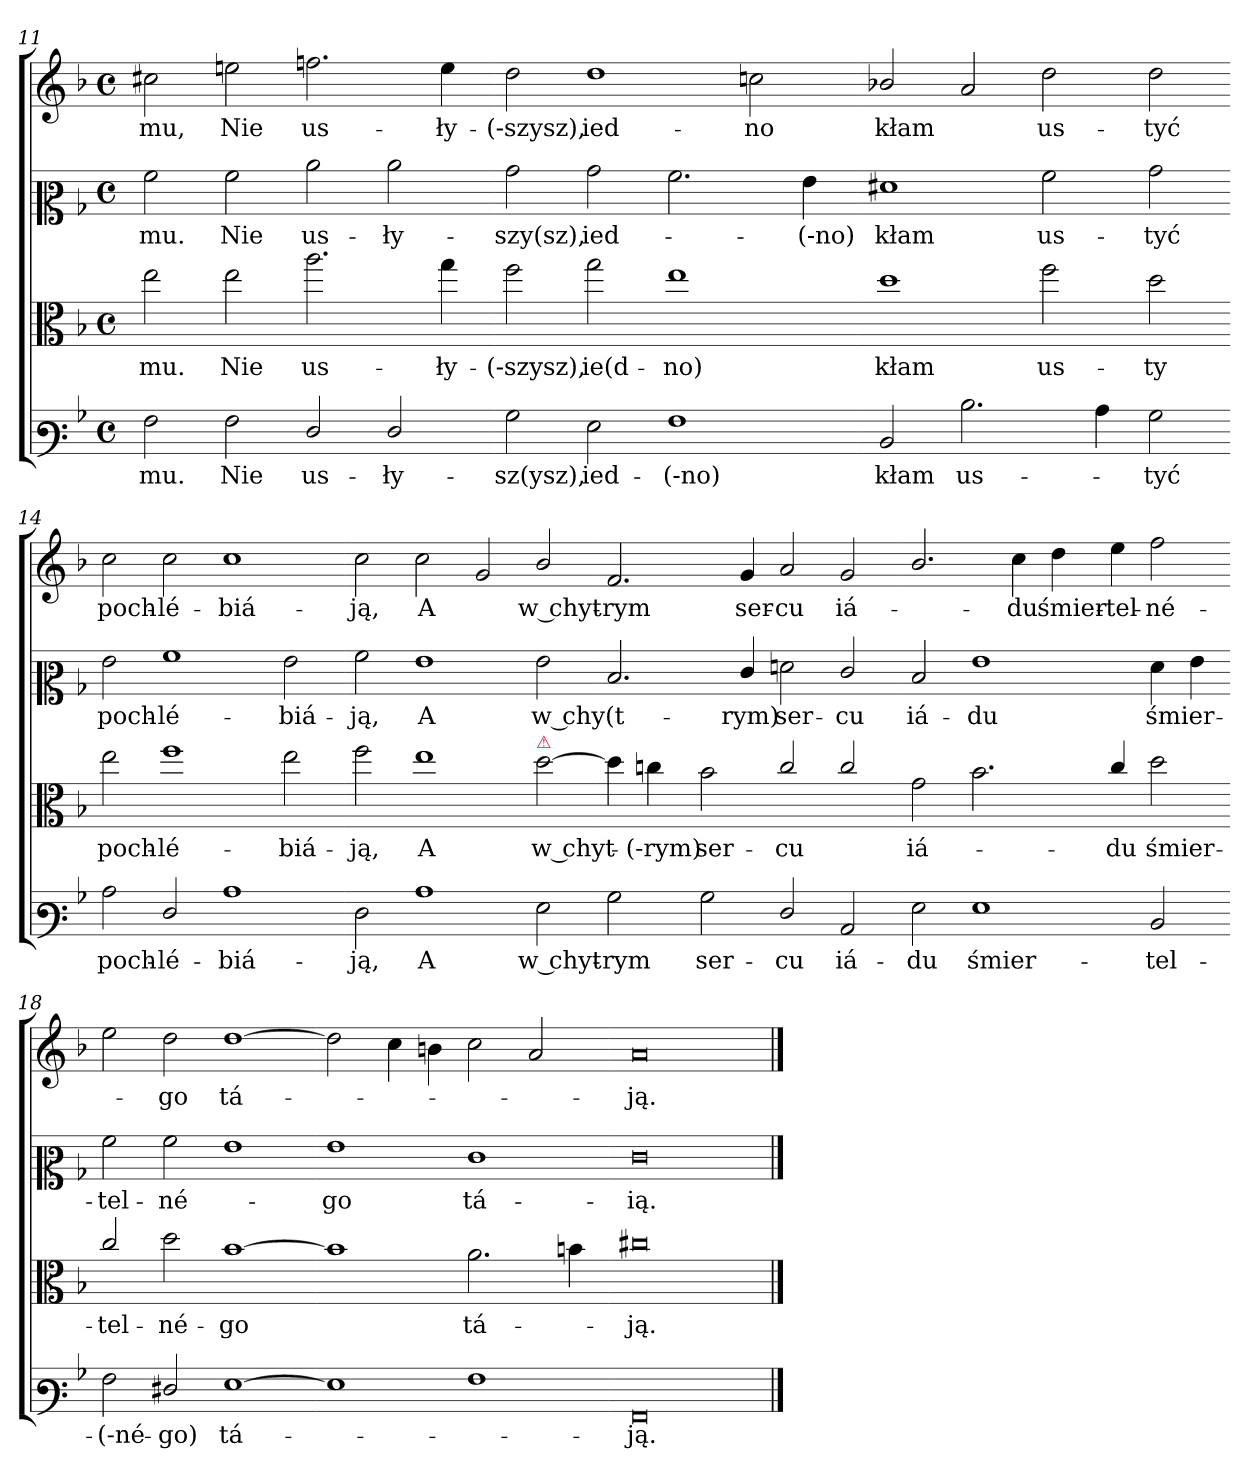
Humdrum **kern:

**kern	**text	**kern	**text	**kern	**text	**kern	**text
*part4	*part4	*part3	*part3	*part2	*part2	*part1	*part1
*staff4	*staff4	*staff3	*staff3	*staff2	*staff2	*staff1	*staff1
*clefF3	*	*clefC3	*	*clefC2	*	*clefG2	*
*k[b-]	*	*k[b-]	*	*k[b-]	*	*k[b-]	*
*M4/2	*	*M4/2	*	*M4/2	*	*M4/2	*
*met(c)	*	*met(c)	*	*met(c)	*	*met(c)	*
=11	=11	=11	=11	=11	=11	=11	=11
2A	-mu.	2ee	-mu.	2a	-mu.	2cc#X	-mu,
2A	Nie	2ee	Nie	2a	Nie	2een	Nie
2F/	us-	2.aa	us-	2cc	us-	2.ffn	us-
2F/	-ły-	.	.	2cc	-ły-	.	.
.	.	4gg	-ły-	.	.	4ee	-ły-
=12-	=12-	=12-	=12-	=12-	=12-	=12-	=12-
2B-	-sz(ysz),	2ff	(-szysz),	2b-	-szy(sz),	2dd	(-szysz),
2G	ied-	2gg	ie(d-	2b-	ied-	1dd	ied-
1A	(-no)	1ee	-no)	2.a	.	.	.
.	.	.	.	.	.	2ccn	-no
.	.	.	.	4g	(-no)	.	.
=13-	=13-	=13-	=13-	=13-	=13-	=13-	=13-
2D	kłam	1dd	kłam	1f#X	kłam	2b-X/	kłam
2.d	us-	.	.	.	.	2a	.
.	.	2ff	us-	2a	us-	2dd	us-
4c	.	.	.	.	.	.	.
2B-	-tyć	2dd	-ty	2b-	-tyć	2dd	-tyć
=14-	=14-	=14-	=14-	=14-	=14-	=14-	=14-
2c	poch-	2ee	poch-	2g	poch-	2cc	poch-
2F/	-lé-	1ff	-lé-	1a	-lé-	2cc	-lé-
1c	-biá-	.	.	.	.	1cc	-biá-
.	.	2ee	-biá-	2g	-biá-	.	.
=15-	=15-	=15-	=15-	=15-	=15-	=15-	=15-
2F	-ją,	2ff	-ją,	2a	-ją,	2cc	-ją,
1c	A	1ee	A	1g	A	2cc	A
.	.	.	.	.	.	2g	.
!	!	!LO:TX:a:color=crimson:t=⚠	!	!	!	!	!
2G	w chyt-	[2dd	w chyt-	2g	w chy(t-	2b-/	w chyt-
=16-	=16-	=16-	=16-	=16-	=16-	=16-	=16-
2B-	-rym	4dd]	.	2.d	.	2.f	-rym
.	.	4ccn	(-rym)	.	.	.	.
2B-	ser-	2b-	ser-	.	.	.	.
.	.	.	.	4e/	-rym)	4g	ser-
2F/	-cu	2cc/	-cu	2fn	ser-	2a	-cu
2C	iá-	2cc/	.	2e/	-cu	2g	iá-
=17-	=17-	=17-	=17-	=17-	=17-	=17-	=17-
2G	-du	2g	iá-	2d	iá-	2.b-/	.
1G	śmier-	2.b-	.	1g	-du	.	.
.	.	.	.	.	.	4cc	-du
.	.	.	.	.	.	4dd	śmier-
.	.	4cc/	-du	.	.	4ee	-tel-
2D	-tel-	2dd	śmier-	4f	śmier-	2ff	-né-
.	.	.	.	4g	.	.	.
=18-	=18-	=18-	=18-	=18-	=18-	=18-	=18-
2A	(-né-	2cc/	-tel-	2a	-tel-	2ee	.
2F#X/	-go)	2dd	-né-	2a	-né-	2dd	-go
[1G	tá-	[1b-	-go	1g	.	[1dd	tá-
=19-	=19-	=19-	=19-	=19-	=19-	=19-	=19-
1G]	.	1b-]	.	1g	-go	2dd]	.
.	.	.	.	.	.	4cc	.
.	.	.	.	.	.	4bn	.
1A	.	2.a	tá-	1e	tá-	2cc	.
.	.	.	.	.	.	2a	.
.	.	4bn	.	.	.	.	.
=20-	=20-	=20-	=20-	=20-	=20-	=20-	=20-
0AA	-ją.	0cc#X	-ją.	0e	-ią.	0a	-ją.
==	==	==	==	==	==	==	==
*-	*-	*-	*-	*-	*-	*-	*-
